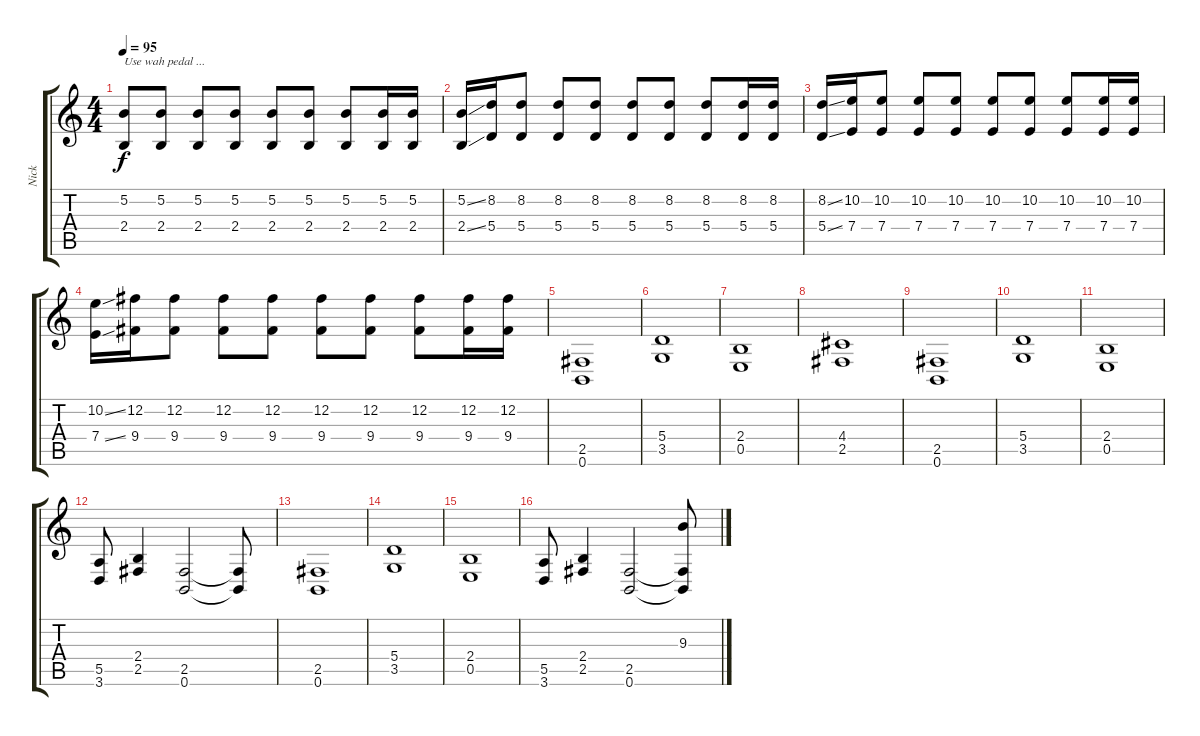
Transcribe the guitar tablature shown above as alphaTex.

\track ("Nick" "Nick") {instrument distortionguitar}
\staff {score tabs}
\tuning (B3 Gb3 D3 A2 E2 B1) {hide}
\ts (4 4)
\tempo 95
\clef g2
\ks c
(5.2 2.4).8{txt "Use wah pedal ..." dy f volume 5} (5.2 2.4).8 (5.2 2.4).8 (5.2 2.4).8 (5.2 2.4).8 (5.2 2.4).8 (5.2 2.4).8 (5.2 2.4).16 (5.2 2.4).16 |
(5.2{ss} 2.4{ss}).16 (8.2 5.4).16 (8.2 5.4).8 (8.2 5.4).8 (8.2 5.4).8 (8.2 5.4).8 (8.2 5.4).8 (8.2 5.4).8 (8.2 5.4).16 (8.2 5.4).16 |
(8.2{ss} 5.4{ss}).16 (10.2 7.4).16 (10.2 7.4).8 (10.2 7.4).8 (10.2 7.4).8 (10.2 7.4).8 (10.2 7.4).8 (10.2 7.4).8 (10.2 7.4).16 (10.2 7.4).16 |
(10.2{ss} 7.4{ss}).16 (12.2 9.4).16 (12.2 9.4).8 (12.2 9.4).8 (12.2 9.4).8 (12.2 9.4).8 (12.2 9.4).8 (12.2 9.4).8 (12.2 9.4).16 (12.2 9.4).16 |
(2.5 0.6).1{volume 16} |
(5.4 3.5).1 |
(2.4 0.5).1 |
(4.4 2.5).1 |
(2.5 0.6).1 |
(5.4 3.5).1 |
(2.4 0.5).1 |
(5.5 3.6).8 (2.4 2.5).4 (2.5 0.6).2 (2.5{t} 0.6{t}).8 |
(2.5 0.6).1 |
(5.4 3.5).1 |
(2.4 0.5).1 |
(5.5 3.6).8 (2.4 2.5).4 (2.5 0.6).2 (9.3{ss} 2.5{t} 0.6{t}).8
